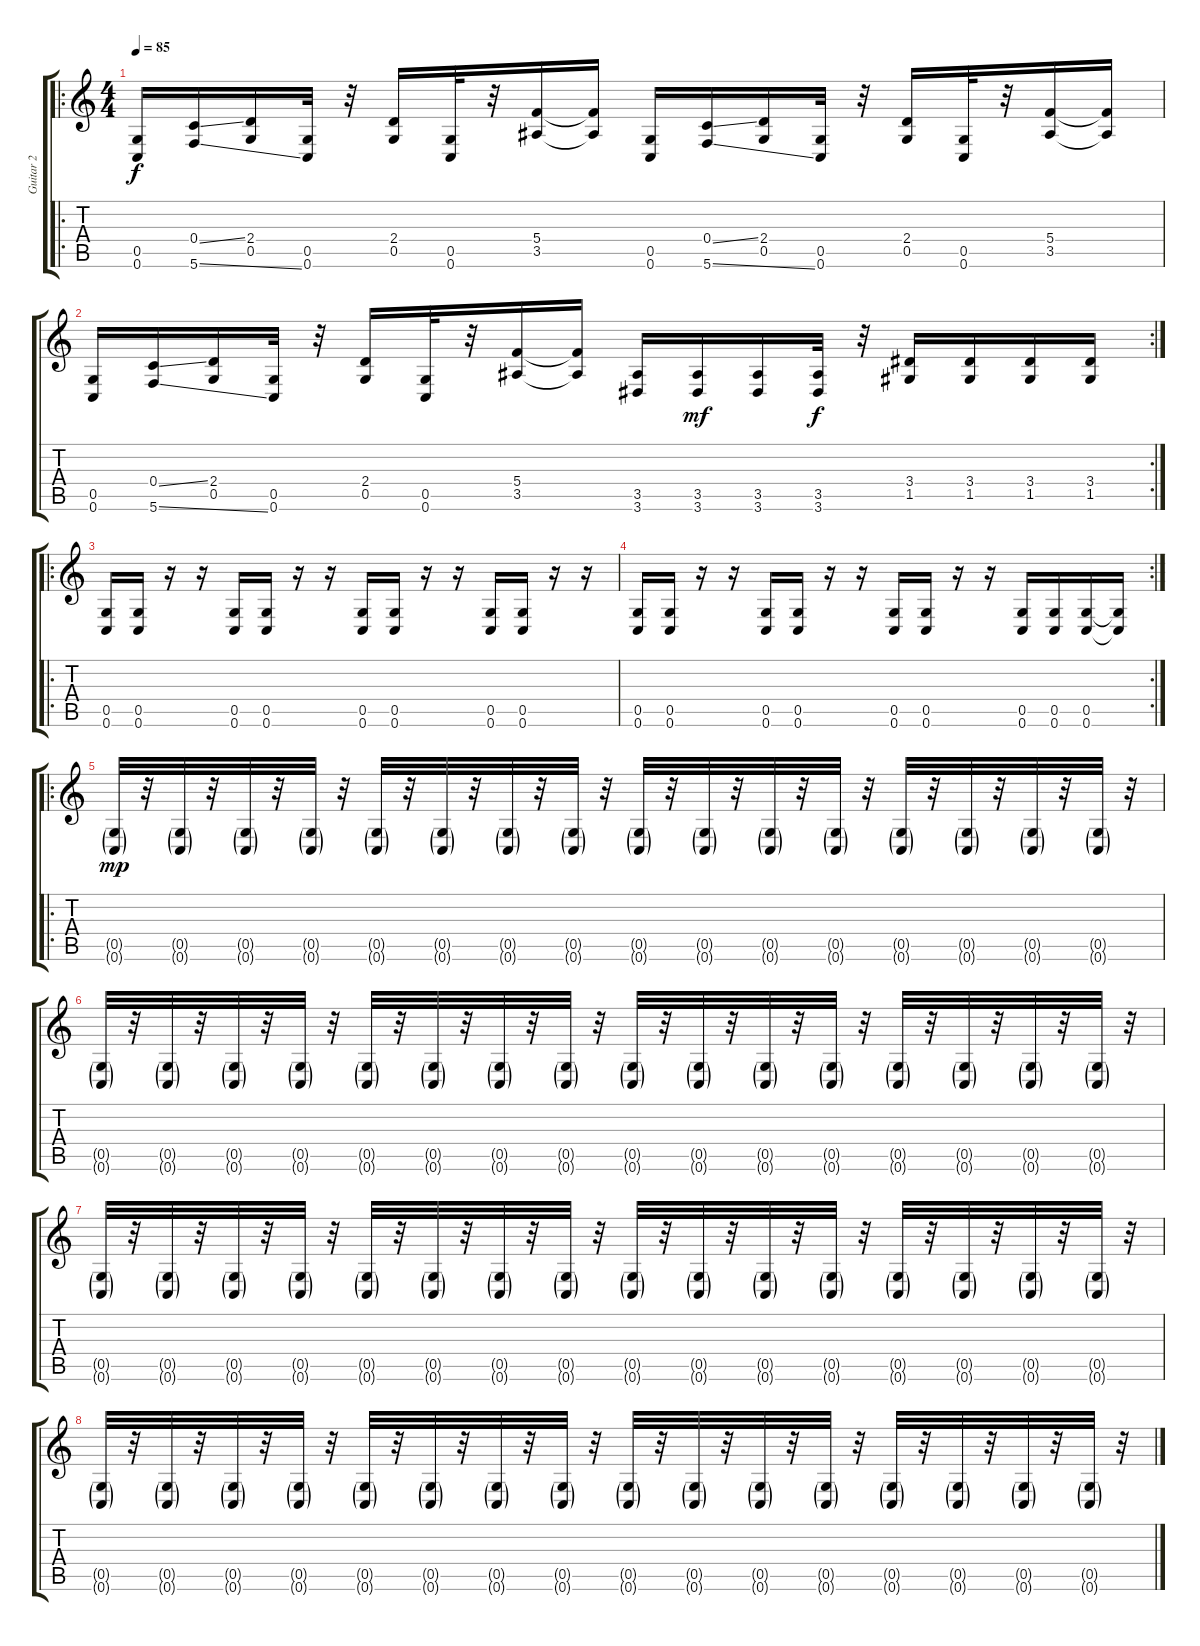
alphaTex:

\track ("Guitar 2" "Guitar 2") {mute instrument distortionguitar}
\staff {score tabs}
\tuning (E4 C4 G3 C3 G2 C2) {hide}
\ro
\ts (4 4)
\tempo 85
\clef g2
\ks c
(0.5 0.6).16{dy f} (0.4{ss} 5.6{ss}).16 (2.4 0.5).16 (0.5 0.6).32 r.32 (2.4 0.5).16 (0.5 0.6).32 r.32 (5.4 3.5).16 (5.4{t} 3.5{t}).16 (0.5 0.6).16 (0.4{ss} 5.6{ss}).16 (2.4 0.5).16 (0.5 0.6).32 r.32 (2.4 0.5).16 (0.5 0.6).32 r.32 (5.4 3.5).16 (5.4{t} 3.5{t}).16 |
\rc 2
(0.5 0.6).16 (0.4{ss} 5.6{ss}).16 (2.4 0.5).16 (0.5 0.6).32 r.32 (2.4 0.5).16 (0.5 0.6).32 r.32 (5.4 3.5).16 (5.4{t} 3.5{t}).16 (3.5 3.6).16 (3.5 3.6).16{dy mf} (3.5 3.6).16 (3.5 3.6).32{dy f} r.32 (3.4 1.5).16 (3.4 1.5).16 (3.4 1.5).16 (3.4 1.5).16 |
\ro
(0.5 0.6).16 (0.5 0.6).16 r.16 r.16 (0.5 0.6).16 (0.5 0.6).16 r.16 r.16 (0.5 0.6).16 (0.5 0.6).16 r.16 r.16 (0.5 0.6).16 (0.5 0.6).16 r.16 r.16 |
\rc 2
(0.5 0.6).16 (0.5 0.6).16 r.16 r.16 (0.5 0.6).16 (0.5 0.6).16 r.16 r.16 (0.5 0.6).16 (0.5 0.6).16 r.16 r.16 (0.5 0.6).16 (0.5 0.6).16 (0.5 0.6).16 (0.5{t} 0.6{t}).16 |
\ro
(0.5{g} 0.6{g}).32{dy mp} r.32 (0.5{g} 0.6{g}).32 r.32 (0.5{g} 0.6{g}).32 r.32 (0.5{g} 0.6{g}).32 r.32 (0.5{g} 0.6{g}).32 r.32 (0.5{g} 0.6{g}).32 r.32 (0.5{g} 0.6{g}).32 r.32 (0.5{g} 0.6{g}).32 r.32 (0.5{g} 0.6{g}).32 r.32 (0.5{g} 0.6{g}).32 r.32 (0.5{g} 0.6{g}).32 r.32 (0.5{g} 0.6{g}).32 r.32 (0.5{g} 0.6{g}).32 r.32 (0.5{g} 0.6{g}).32 r.32 (0.5{g} 0.6{g}).32 r.32 (0.5{g} 0.6{g}).32 r.32 |
(0.5{g} 0.6{g}).32 r.32 (0.5{g} 0.6{g}).32 r.32 (0.5{g} 0.6{g}).32 r.32 (0.5{g} 0.6{g}).32 r.32 (0.5{g} 0.6{g}).32 r.32 (0.5{g} 0.6{g}).32 r.32 (0.5{g} 0.6{g}).32 r.32 (0.5{g} 0.6{g}).32 r.32 (0.5{g} 0.6{g}).32 r.32 (0.5{g} 0.6{g}).32 r.32 (0.5{g} 0.6{g}).32 r.32 (0.5{g} 0.6{g}).32 r.32 (0.5{g} 0.6{g}).32 r.32 (0.5{g} 0.6{g}).32 r.32 (0.5{g} 0.6{g}).32 r.32 (0.5{g} 0.6{g}).32 r.32 |
(0.5{g} 0.6{g}).32 r.32 (0.5{g} 0.6{g}).32 r.32 (0.5{g} 0.6{g}).32 r.32 (0.5{g} 0.6{g}).32 r.32 (0.5{g} 0.6{g}).32 r.32 (0.5{g} 0.6{g}).32 r.32 (0.5{g} 0.6{g}).32 r.32 (0.5{g} 0.6{g}).32 r.32 (0.5{g} 0.6{g}).32 r.32 (0.5{g} 0.6{g}).32 r.32 (0.5{g} 0.6{g}).32 r.32 (0.5{g} 0.6{g}).32 r.32 (0.5{g} 0.6{g}).32 r.32 (0.5{g} 0.6{g}).32 r.32 (0.5{g} 0.6{g}).32 r.32 (0.5{g} 0.6{g}).32 r.32 |
(0.5{g} 0.6{g}).32 r.32 (0.5{g} 0.6{g}).32 r.32 (0.5{g} 0.6{g}).32 r.32 (0.5{g} 0.6{g}).32 r.32 (0.5{g} 0.6{g}).32 r.32 (0.5{g} 0.6{g}).32 r.32 (0.5{g} 0.6{g}).32 r.32 (0.5{g} 0.6{g}).32 r.32 (0.5{g} 0.6{g}).32 r.32 (0.5{g} 0.6{g}).32 r.32 (0.5{g} 0.6{g}).32 r.32 (0.5{g} 0.6{g}).32 r.32 (0.5{g} 0.6{g}).32 r.32 (0.5{g} 0.6{g}).32 r.32 (0.5{g} 0.6{g}).32 r.32 (0.5{g} 0.6{g}).32 r.32
